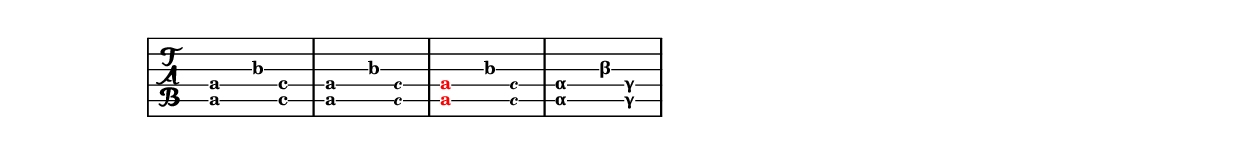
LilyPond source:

\version "2.15.17"

\header {
  texidoc = "
A sample tablature with lettered tab,
using fretLabels to modify the fret letters.

By default, letters are drawn sequentially from the alphabet,
but if the context property fretLabels is defined, these are
substituted.  If specified, the length of fretLabels must be
sufficient to label all the frets used.  A warning is issued
if the length is too short.
"
}

notes = \relative c' {
  \time 3/4
  <f d>4. <bes>8 <g e>4
  \set fretLabels = \markuplist {"a" "b" \italic \smaller "c"}
  <f d>4. <bes>8 <g e>4
  \set fretLabels = \markuplist {\with-color #red "a"
                       "b"
                       \italic \smaller "c"}
  <f d>4. <bes>8 <g e>4
  \set fretLabels = \markuplist {"α" "β" "γ"}
  <f d>4. <bes>8 <g e>4
}

\score {
  \new TabStaff
  \with {
    stringTunings = \stringTuning \notemode { <a d' f' a' d'' f''> }
    tablatureFormat = #fret-letter-tablature-format
  }
  \new TabVoice {
    \notes
  }
}
